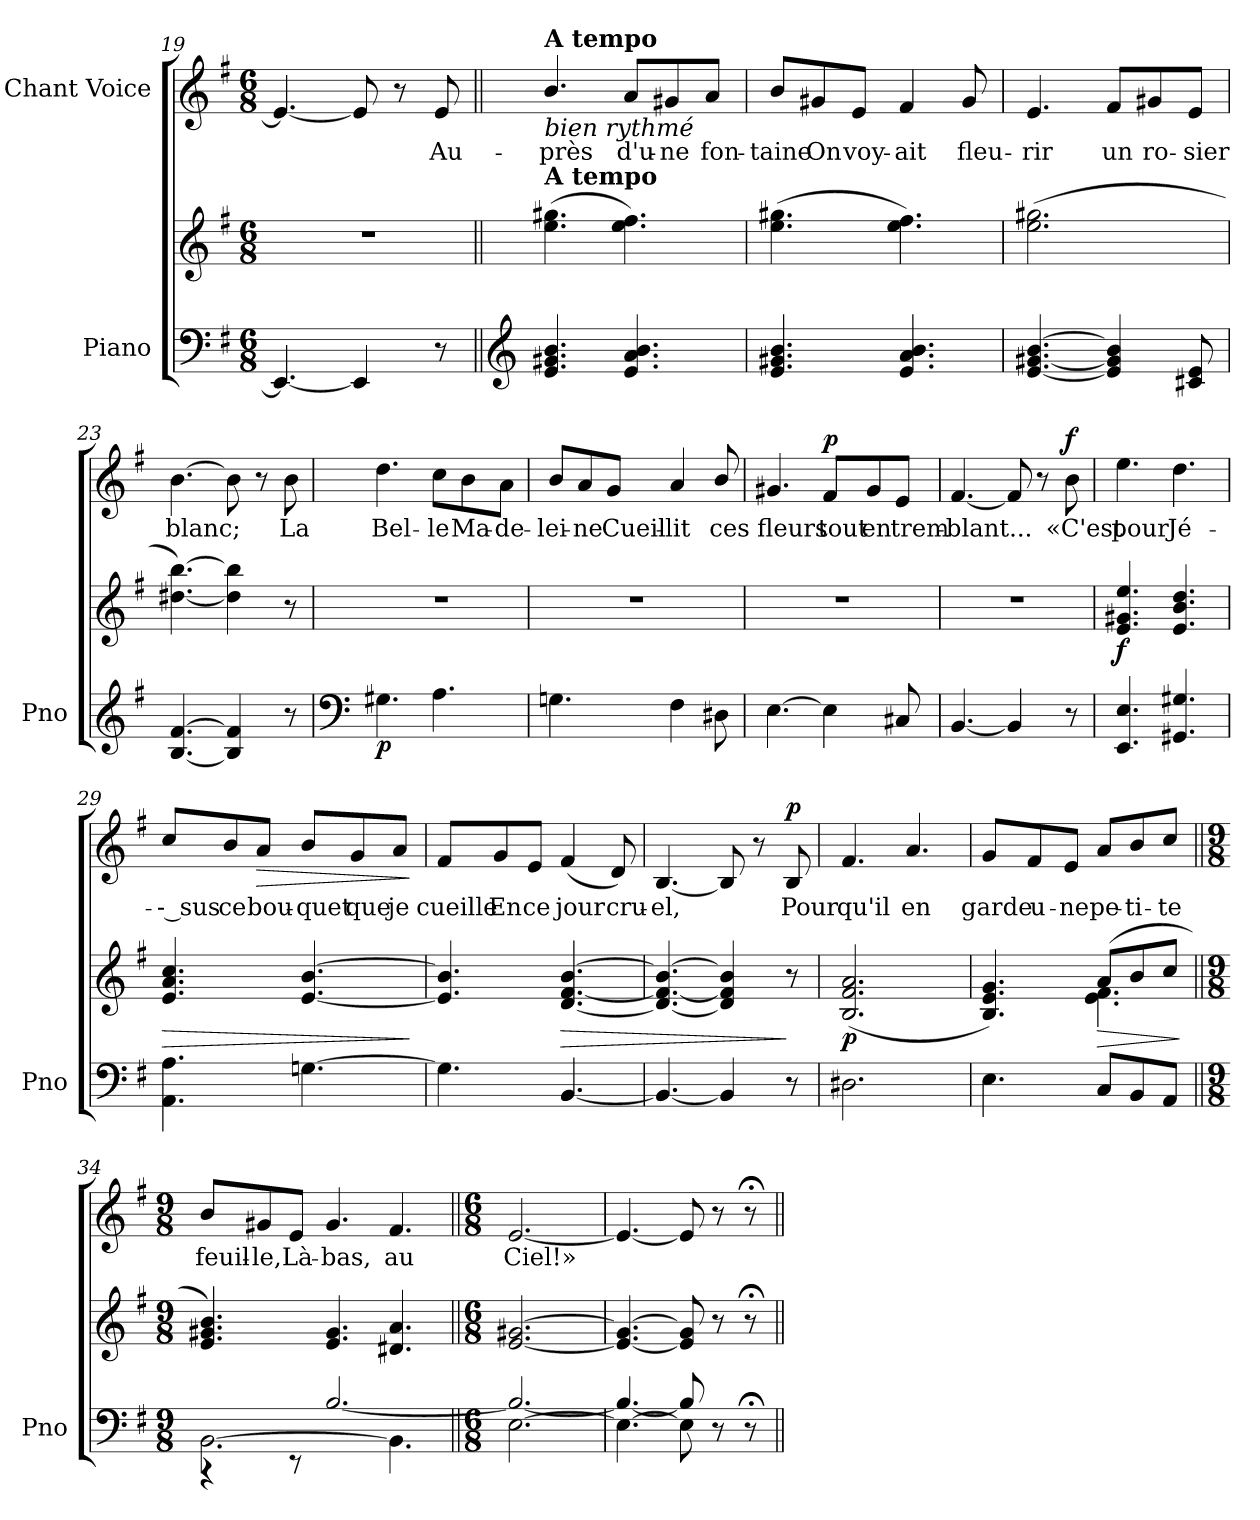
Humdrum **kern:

**kern	**kern	**dynam	**kern	**text	**dynam
*part2	*part2	*part2	*part1	*part1	*part1
*staff3	*staff2	*staff2/3	*staff1	*staff1	*staff1
*I"Piano	*	*	*I"Chant Voice	*	*
*I'Pno	*	*	*	*	*
!!LO:LB:g=z
*clefF4	*clefG2	*	*clefG2	*	*
*k[f#]	*k[f#]	*	*k[f#]	*	*
*M6/8	*M6/8	*	*M6/8	*	*
=19	=19	=19	=19	=19	=19
4.EE/_	2.r	.	4.e/_	.	.
4EE/]	.	.	8e/]	.	.
.	.	.	8r	.	.
!	!	!	!	!LO:LY:b	!LO:DY:a
!	!	!	!	!	!LO:DY:n=1:a
8r	.	.	8e/	Au-	other-dynamics f
=20||	=20||	=20||	=20||	=20||	=20||
*clefG2	*	*	*	*	*
!	!	!	!LO:TX:a:B:t=A tempo	!	!
!	!	!	!LO:TX:b:i:t=bien rythmé	!	!
!	!LO:TX:a:B:t=A tempo	!	!	!	!
!	!	!LO:DY:b	!	!LO:LY:b	!
!	!	!LO:DY:n=1:b	!	!	!
4.e/ 4.g#X/ 4.b/	(4.ee\ 4.gg#X\	p other-dynamics	4.b/	-près	.
!	!	!	!	!LO:LY:b	!
4.e/ 4.a/ 4.b/	4.ee\ 4.ff#\)	.	8a/L	d'u-	.
!	!	!	!	!LO:LY:b	!
.	.	.	8g#X/	-ne	.
!	!	!	!	!LO:LY:b	!
.	.	.	8a/J	fon-	.
=21	=21	=21	=21	=21	=21
!	!	!	!	!LO:LY:b	!
4.e/ 4.g#X/ 4.b/	(4.ee\ 4.gg#X\	.	8b/L	-taine	.
!	!	!	!	!LO:LY:b	!
.	.	.	8g#X/	On	.
!	!	!	!	!LO:LY:b	!
.	.	.	8e/J	voy-	.
!	!	!	!	!LO:LY:b	!
4.e/ 4.a/ 4.b/	4.ee\ 4.ff#\)	.	4f#/	-ait	.
!	!	!	!	!LO:LY:b	!
.	.	.	8g#/	fleu-	.
=22	=22	=22	=22	=22	=22
!	!	!	!	!LO:LY:b	!
[4.e/ [>4.g#X/ [4.b/	(2.ee\ 2.gg#X\	.	4.e/	-rir	.
!	!	!	!	!LO:LY:b	!
4e/] 4g#/] 4b/]	.	.	8f#/L	un	.
!	!	!	!	!LO:LY:b	!
.	.	.	8g#X/	ro-	.
!	!	!	!	!LO:LY:b	!
8c#X/ 8e/	.	.	8e/J	-sier	.
=23	=23	=23	=23	=23	=23
!	!	!	!	!LO:LY:b	!
[4.B/ [4.f#/	[4.dd#X\ [4.bb\)	.	[4.b\	blanc;	.
4B/] 4f#/]	4dd#\] 4bb\]	.	8b\]	.	.
.	.	.	8r	.	.
!	!	!	!	!LO:LY:b	!
8r	8r	.	8b\	La	.
!!LO:LB:g=z
=24	=24	=24	=24	=24	=24
*clefF4	*	*	*	*	*
!	!	!LO:DY:b=2	!	!LO:LY:b	!
4.G#X\	2.r	p	4.dd\	Bel-	.
!	!	!	!	!LO:LY:b	!
4.A\	.	.	8cc\L	-le	.
!	!	!	!	!LO:LY:b	!
.	.	.	8b\	Ma-	.
!	!	!	!	!LO:LY:b	!
.	.	.	8a\J	-de-	.
=25	=25	=25	=25	=25	=25
!	!	!	!	!LO:LY:b	!
4.Gn\	2.r	.	8b/L	-lei-	.
!	!	!	!	!LO:LY:b	!
.	.	.	8a/	-ne	.
!	!	!	!	!LO:LY:b	!
.	.	.	8g/J	Cueil-	.
!	!	!	!	!LO:LY:b	!
4F#\	.	.	4a/	-lit	.
!	!	!	!	!LO:LY:b	!
8D#X\	.	.	8b/	ces	.
=26	=26	=26	=26	=26	=26
!	!	!	!	!LO:LY:b	!
[4.E\	2.r	.	4.g#X/	fleurs	.
!	!	!	!	!LO:LY:b	!LO:DY:a
4E\]	.	.	8f#/L	tout	p
!	!	!	!	!LO:LY:b	!
.	.	.	8g#/	en	.
!	!	!	!	!LO:LY:b	!
8C#X/	.	.	8e/J	trem-	.
=27	=27	=27	=27	=27	=27
!	!	!	!	!LO:LY:b	!
[4.BB/	2.r	.	[4.f#/	-blant...	.
4BB/]	.	.	8f#/]	.	.
.	.	.	8r	.	.
!	!	!	!	!LO:LY:b	!LO:DY:a
8r	.	.	8b\	«C'est	f
=28	=28	=28	=28	=28	=28
!	!	!LO:DY:b	!	!LO:LY:b	!
4.EE/ 4.E/	4.e/ 4.g#X/ 4.ee/	f	4.ee\	pour	.
!	!	!	!	!LO:LY:b	!
4.GG#X/ 4.G#X/	4.e/ 4.b/ 4.dd/	.	4.dd\	Jé-	.
!!LO:LB:g=z
=29	=29	=29	=29	=29	=29
!	!	!LO:HP:b	!	!LO:LY:b	!
4.AA\ 4.A\	4.e/ 4.a/ 4.cc/	>	8cc/L	-- sus	.
!	!	!	!	!LO:LY:b	!
.	.	.	8b/	ce	.
!	!	!	!	!LO:LY:b	!LO:HP:b
.	.	.	8a/J	bou-	>
!	!	!	!	!LO:LY:b	!
[4.Gn\	[4.e/ [4.b/	.	8b/L	-quet	.
!	!	!	!	!LO:LY:b	!
.	.	.	8g/	que	.
!	!	!	!	!LO:LY:b	!
.	.	.	8a/J	je	.
.	.	]	.	.	]
=30	=30	=30	=30	=30	=30
!	!	!	!	!LO:LY:b	!
4.G\]	4.e/] 4.b/]	.	8f#/L	cueille	.
!	!	!	!	!LO:LY:b	!
.	.	.	8g/	En	.
!	!	!	!	!LO:LY:b	!
.	.	.	8e/J	ce	.
!	!	!LO:HP:b	!	!LO:LY:b	!
[4.BB/	[4.d/ [>4.f#/ [4.b/	>	(>4f#/	jour	.
!	!	!	!	!LO:LY:b	!
.	.	.	8d/)	cru-	.
=31	=31	=31	=31	=31	=31
!	!	!	!	!LO:LY:b	!
4.BB/_	4.d/_ 4.f#/_ 4.b/_	.	[4.B/	-el,	.
4BB/]	4d/] 4f#/] 4b/]	.	8B/]	.	.
.	.	.	8r	.	.
!	!	!	!	!LO:LY:b	!LO:DY:a
8r	8r	]	8B/	Pour	p
=32	=32	=32	=32	=32	=32
!	!	!LO:DY:b	!	!LO:LY:b	!
2.D#X\	(>2.B/ 2.f#/ 2.a/	p	4.f#/	qu'il	.
!	!	!	!	!LO:LY:b	!
.	.	.	4.a/	en	.
=33	=33	=33	=33	=33	=33
*	*^	*	*	*	*
!	!	!	!	!	!LO:LY:b	!
4.E\	4.B/ 4.e/ 4.g/)	4.ryy	.	8g/L	garde	.
!	!	!	!	!	!LO:LY:b	!
.	.	.	.	8f#/	u-	.
!	!	!	!	!	!LO:LY:b	!
.	.	.	.	8e/J	-ne	.
!	!	!	!LO:HP:b	!	!LO:LY:b	!
8C/L	(8a/L	4.e\ 4.f#\	>	8a/L	pe-	.
!	!	!	!	!	!LO:LY:b	!
8BB/	8b/	.	.	8b/	-ti-	.
!	!	!	!	!	!LO:LY:b	!
8AA/J	8cc/J	.	.	8cc/J	-te	.
*	*v	*v	*	*	*	*
.	.	]	.	.	.
!!LO:PB:g=z
=34||	=34||	=34||	=34||	=34||	=34||
*M9/8	*M9/8	*	*M9/8	*	*
*^	*	*	*	*	*
!	!	!	!LO:DY:b	!	!LO:LY:b	!
!	!	!	!LO:DY:n=1:b	!	!	!
[2.BB\	4r	4.e/ 4.g#X/ 4.b/)	pp other-dynamics	8b/L	feuil-	.
!	!	!	!	!	!LO:LY:b	!
.	.	.	.	8g#X/	-le,	.
!	!	!	!	!	!LO:LY:b	!LO:DY:a
!	!	!	!	!	!	!LO:DY:n=1:a
.	8r	.	.	8e/J	Là-	pp other-dynamics
!	!	!	!	!	!LO:LY:b	!
.	[2.B/	4.e/ 4.g#/	.	4.g#/	-bas,	.
!	!	!	!	!	!LO:LY:b	!
4.BB\]	.	4.d#X/ 4.a/	.	4.f#/	au	.
=35||	=35||	=35||	=35||	=35||	=35||	=35||
*M6/8	*	*M6/8	*	*M6/8	*	*
!	!	!	!	!	!LO:LY:b	!
[2.E\	2.B/_	[2.e/ [2.g#X/	.	[2.e/	Ciel!»	.
=36	=36	=36	=36	=36	=36	=36
4.E\_	4.B/_	4.e/_ 4.g#/_	.	4.e/_	.	.
8E\]	8B/]	8e/] 8g#/]	.	8e/]	.	.
8r	8ryy	8r	.	8r	.	.
8r;<	8ryy	8r;<	.	8r;<	.	.
*v	*v	*	*	*	*	*
=||	=||	=||	=||	=||	=||
*-	*-	*-	*-	*-	*-
